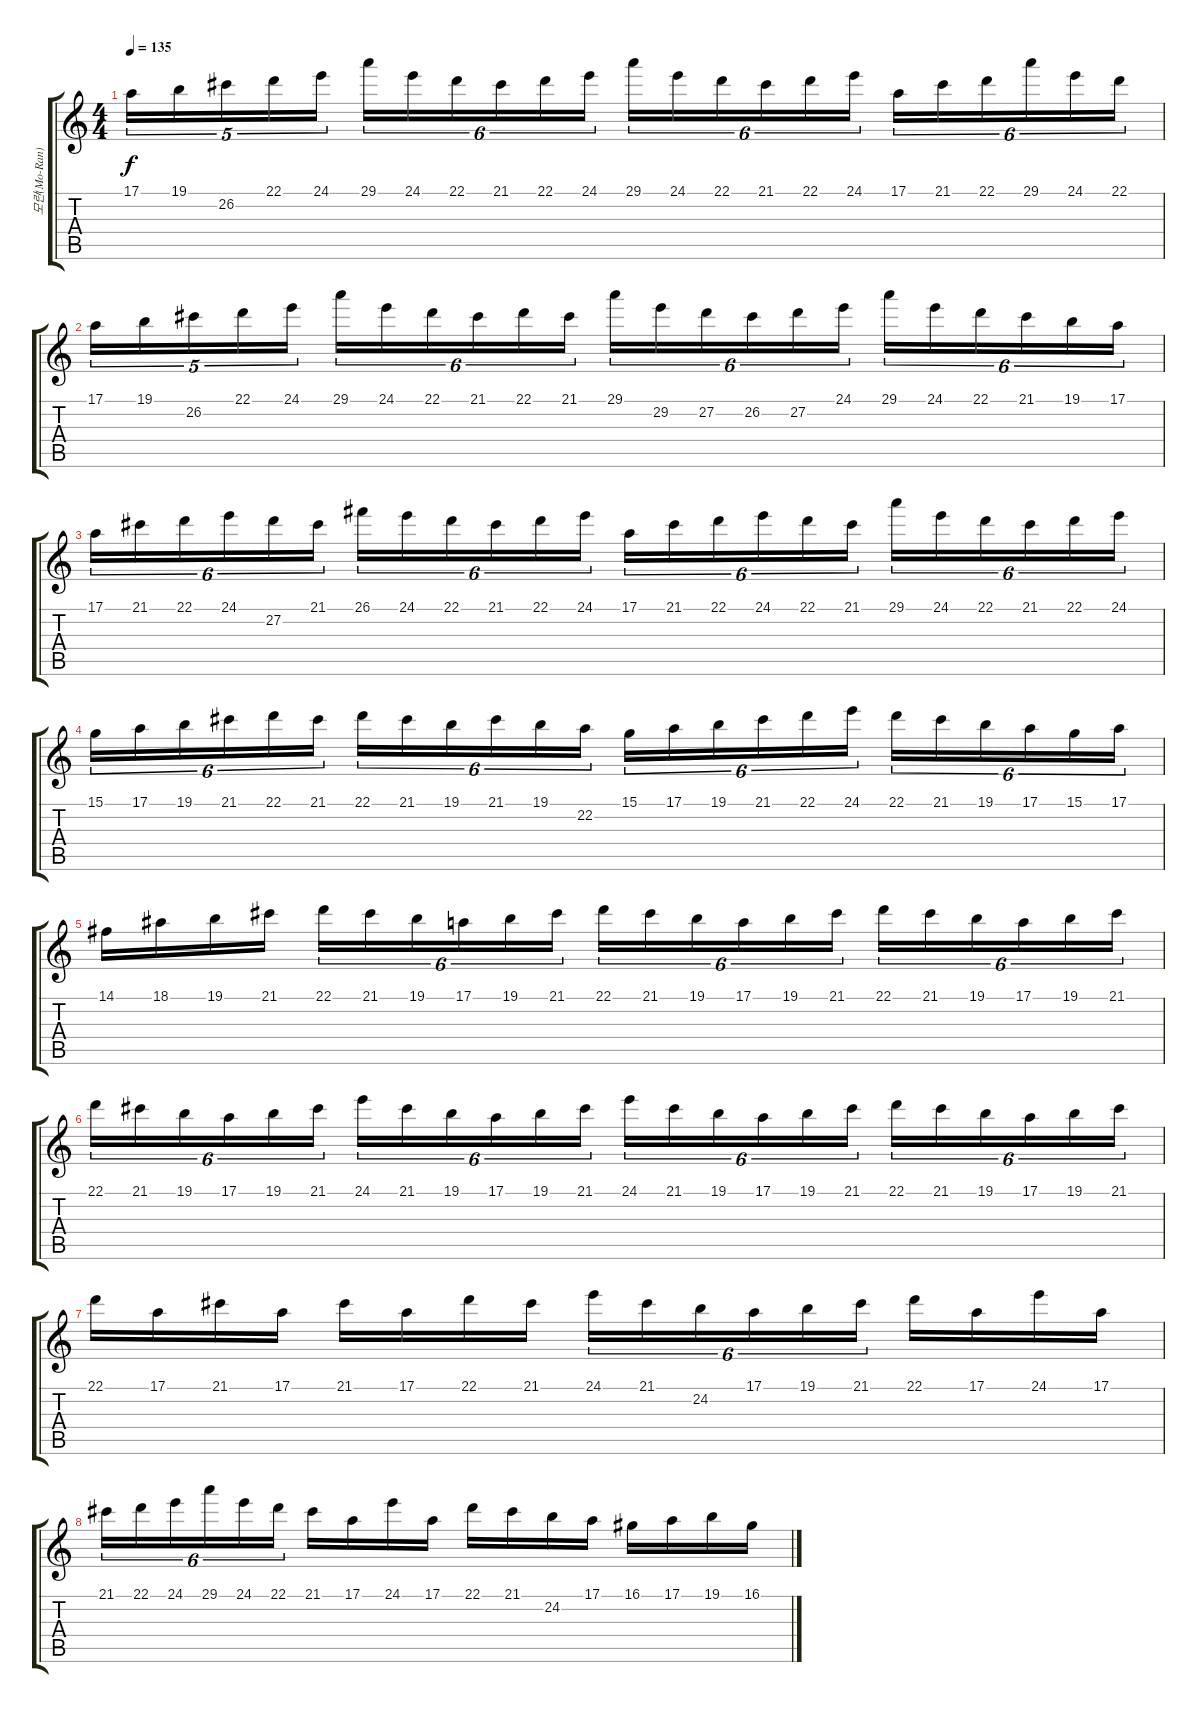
\track ("모란(Mo-Ran)" "모란(Mo-Ran)") {instrument electricgrandpiano}
\staff {score tabs}
\tuning (E4 B3 G3 D3 A2 E2) {hide}
\ts (4 4)
\tempo 135
\clef g2
\ks c
17.1.16{tu (5 4) dy f} 19.1.16{tu (5 4)} 26.2.16{tu (5 4)} 22.1.16{tu (5 4)} 24.1.16{tu (5 4)} 29.1.16{tu (6 4)} 24.1.16{tu (6 4)} 22.1.16{tu (6 4)} 21.1.16{tu (6 4)} 22.1.16{tu (6 4)} 24.1.16{tu (6 4)} 29.1.16{tu (6 4)} 24.1.16{tu (6 4)} 22.1.16{tu (6 4)} 21.1.16{tu (6 4)} 22.1.16{tu (6 4)} 24.1.16{tu (6 4)} 17.1.16{tu (6 4)} 21.1.16{tu (6 4)} 22.1.16{tu (6 4)} 29.1.16{tu (6 4)} 24.1.16{tu (6 4)} 22.1.16{tu (6 4)} |
17.1.16{tu (5 4)} 19.1.16{tu (5 4)} 26.2.16{tu (5 4)} 22.1.16{tu (5 4)} 24.1.16{tu (5 4)} 29.1.16{tu (6 4)} 24.1.16{tu (6 4)} 22.1.16{tu (6 4)} 21.1.16{tu (6 4)} 22.1.16{tu (6 4)} 21.1.16{tu (6 4)} 29.1.16{tu (6 4)} 29.2.16{tu (6 4)} 27.2.16{tu (6 4)} 26.2.16{tu (6 4)} 27.2.16{tu (6 4)} 24.1.16{tu (6 4)} 29.1.16{tu (6 4)} 24.1.16{tu (6 4)} 22.1.16{tu (6 4)} 21.1.16{tu (6 4)} 19.1.16{tu (6 4)} 17.1.16{tu (6 4)} |
17.1.16{tu (6 4)} 21.1.16{tu (6 4)} 22.1.16{tu (6 4)} 24.1.16{tu (6 4)} 27.2.16{tu (6 4)} 21.1.16{tu (6 4)} 26.1.16{tu (6 4)} 24.1.16{tu (6 4)} 22.1.16{tu (6 4)} 21.1.16{tu (6 4)} 22.1.16{tu (6 4)} 24.1.16{tu (6 4)} 17.1.16{tu (6 4)} 21.1.16{tu (6 4)} 22.1.16{tu (6 4)} 24.1.16{tu (6 4)} 22.1.16{tu (6 4)} 21.1.16{tu (6 4)} 29.1.16{tu (6 4)} 24.1.16{tu (6 4)} 22.1.16{tu (6 4)} 21.1.16{tu (6 4)} 22.1.16{tu (6 4)} 24.1.16{tu (6 4)} |
15.1.16{tu (6 4)} 17.1.16{tu (6 4)} 19.1.16{tu (6 4)} 21.1.16{tu (6 4)} 22.1.16{tu (6 4)} 21.1.16{tu (6 4)} 22.1.16{tu (6 4)} 21.1.16{tu (6 4)} 19.1.16{tu (6 4)} 21.1.16{tu (6 4)} 19.1.16{tu (6 4)} 22.2.16{tu (6 4)} 15.1.16{tu (6 4)} 17.1.16{tu (6 4)} 19.1.16{tu (6 4)} 21.1.16{tu (6 4)} 22.1.16{tu (6 4)} 24.1.16{tu (6 4)} 22.1.16{tu (6 4)} 21.1.16{tu (6 4)} 19.1.16{tu (6 4)} 17.1.16{tu (6 4)} 15.1.16{tu (6 4)} 17.1.16{tu (6 4)} |
14.1.16 18.1.16 19.1.16 21.1.16 22.1.16{tu (6 4)} 21.1.16{tu (6 4)} 19.1.16{tu (6 4)} 17.1.16{tu (6 4)} 19.1.16{tu (6 4)} 21.1.16{tu (6 4)} 22.1.16{tu (6 4)} 21.1.16{tu (6 4)} 19.1.16{tu (6 4)} 17.1.16{tu (6 4)} 19.1.16{tu (6 4)} 21.1.16{tu (6 4)} 22.1.16{tu (6 4)} 21.1.16{tu (6 4)} 19.1.16{tu (6 4)} 17.1.16{tu (6 4)} 19.1.16{tu (6 4)} 21.1.16{tu (6 4)} |
22.1.16{tu (6 4)} 21.1.16{tu (6 4)} 19.1.16{tu (6 4)} 17.1.16{tu (6 4)} 19.1.16{tu (6 4)} 21.1.16{tu (6 4)} 24.1.16{tu (6 4)} 21.1.16{tu (6 4)} 19.1.16{tu (6 4)} 17.1.16{tu (6 4)} 19.1.16{tu (6 4)} 21.1.16{tu (6 4)} 24.1.16{tu (6 4)} 21.1.16{tu (6 4)} 19.1.16{tu (6 4)} 17.1.16{tu (6 4)} 19.1.16{tu (6 4)} 21.1.16{tu (6 4)} 22.1.16{tu (6 4)} 21.1.16{tu (6 4)} 19.1.16{tu (6 4)} 17.1.16{tu (6 4)} 19.1.16{tu (6 4)} 21.1.16{tu (6 4)} |
22.1.16 17.1.16 21.1.16 17.1.16 21.1.16 17.1.16 22.1.16 21.1.16 24.1.16{tu (6 4)} 21.1.16{tu (6 4)} 24.2.16{tu (6 4)} 17.1.16{tu (6 4)} 19.1.16{tu (6 4)} 21.1.16{tu (6 4)} 22.1.16 17.1.16 24.1.16 17.1.16 |
21.1.16{tu (6 4)} 22.1.16{tu (6 4)} 24.1.16{tu (6 4)} 29.1.16{tu (6 4)} 24.1.16{tu (6 4)} 22.1.16{tu (6 4)} 21.1.16 17.1.16 24.1.16 17.1.16 22.1.16 21.1.16 24.2.16 17.1.16 16.1.16 17.1.16 19.1.16 16.1.16
